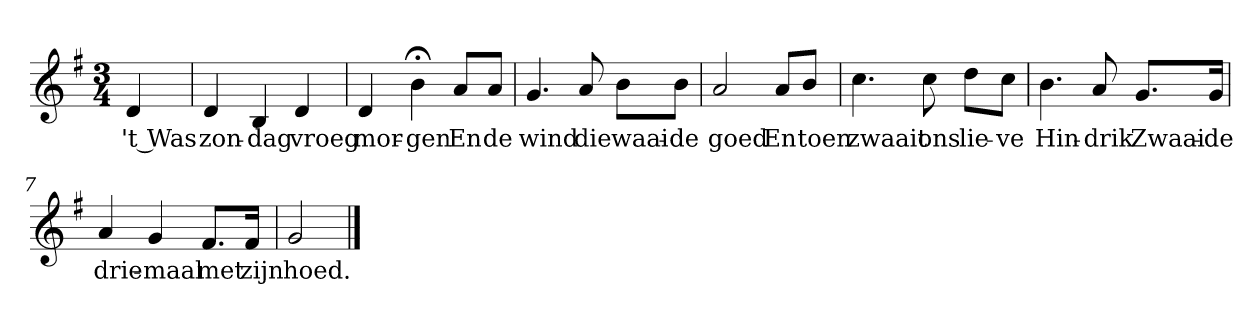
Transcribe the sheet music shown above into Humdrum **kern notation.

**kern	**text
*part1	*part1
*staff1	*staff1
*clefG2	*
*k[f#]	*
*G:	*
*M3/4	*
*MM120	*
=	=
4d	't Was
=1	=1
4d	zon-
4B	-dag
4d	vroeg
=2	=2
4d	mor-
4b;<	-gen
8a/L	En
8a/J	de
=3	=3
4.g	wind
8a	die
8b\L	waai-
8b\J	-de
=4	=4
2a	goed
8a/L	En
8b/J	toen
=5	=5
4.cc	zwaait
8cc	ons
8dd\L	lie-
8cc\J	-ve
=6	=6
4.b	Hin-
8a	-drik
8.g/L	Zwaai-
16g/Jk	-de
=7	=7
4a	drie-
4g	-maal
8.f#/L	met
16f#/Jk	zijn
=8	=8
2g	hoed.
==	==
*-	*-
